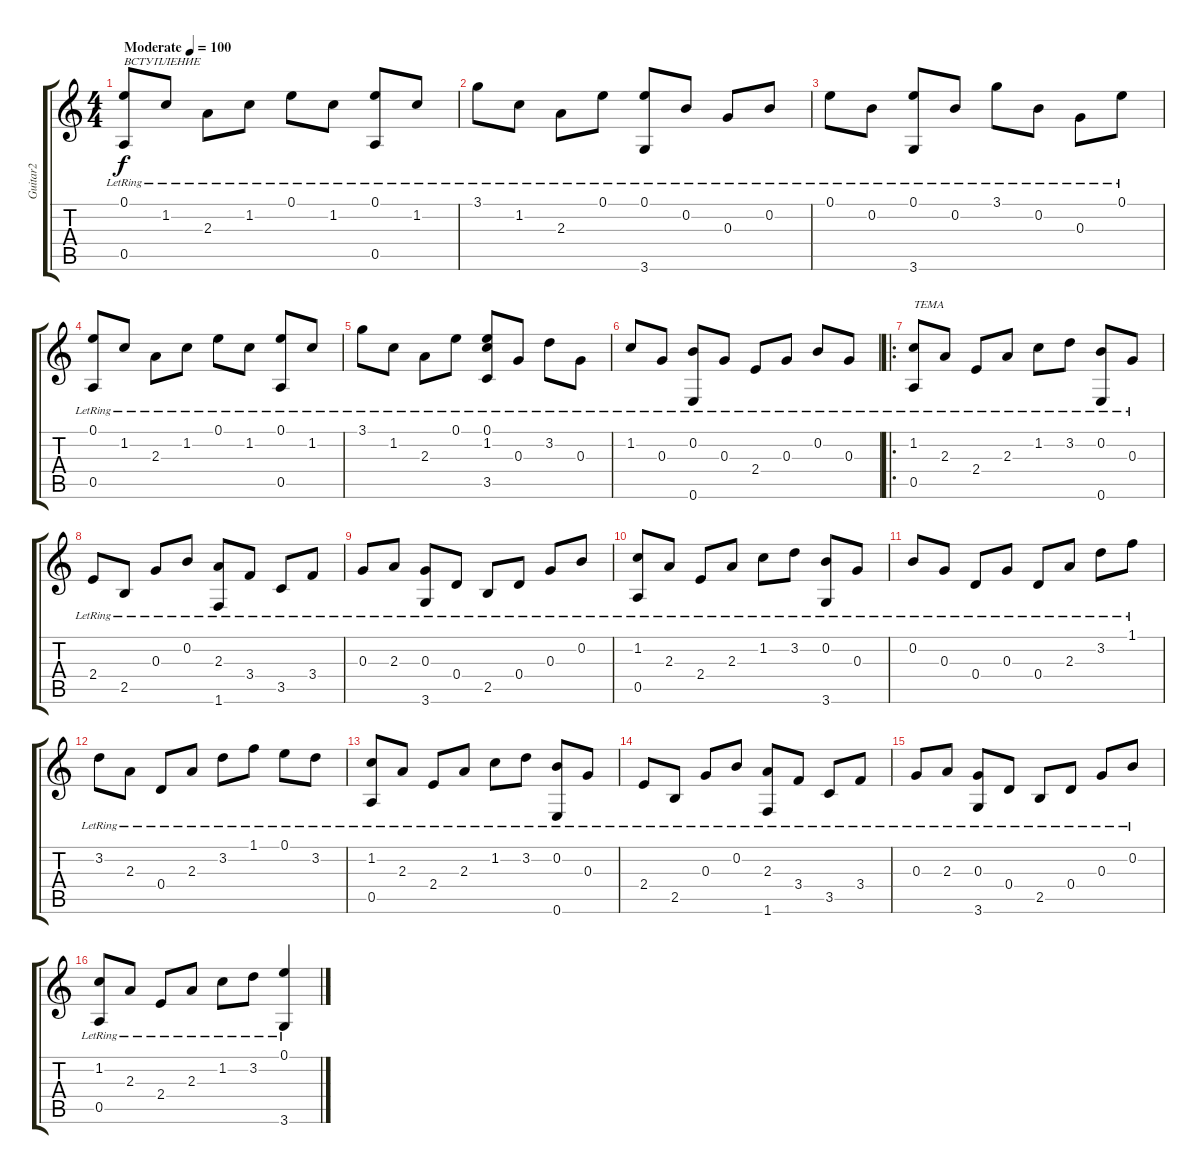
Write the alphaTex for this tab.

\track ("Guitar2" "Guitar2") {instrument acousticguitarsteel}
\staff {score tabs}
\tuning (E4 B3 G3 D3 A2 E2) {hide}
\ts (4 4)
\tempo (100 "Moderate")
\clef g2
\ks c
(0.1{lr} 0.5{lr}).8{txt "ВСТУПЛЕНИЕ" dy f instrument acousticguitarsteel} 1.2{lr}.8 2.3{lr}.8 1.2{lr}.8 0.1{lr}.8 1.2{lr}.8 (0.1{lr} 0.5{lr}).8 1.2{lr}.8 |
3.1{lr}.8 1.2{lr}.8 2.3{lr}.8 0.1{lr}.8 (0.1{lr} 3.6{lr}).8 0.2{lr}.8 0.3{lr}.8 0.2{lr}.8 |
0.1{lr}.8 0.2{lr}.8 (0.1{lr} 3.6{lr}).8 0.2{lr}.8 3.1{lr}.8 0.2{lr}.8 0.3{lr}.8 0.1{lr}.8 |
(0.1{lr} 0.5{lr}).8 1.2{lr}.8 2.3{lr}.8 1.2{lr}.8 0.1{lr}.8 1.2{lr}.8 (0.1{lr} 0.5{lr}).8 1.2{lr}.8 |
3.1{lr}.8 1.2{lr}.8 2.3{lr}.8 0.1{lr}.8 (0.1{lr} 1.2{lr} 3.5{lr}).8 0.3{lr}.8 3.2{lr}.8 0.3{lr}.8 |
1.2{lr}.8 0.3{lr}.8 (0.2{lr} 0.6{lr}).8 0.3{lr}.8 2.4{lr}.8 0.3{lr}.8 0.2{lr}.8 0.3{lr}.8 |
\ro
(1.2{lr} 0.5{lr}).8{txt "ТЕМА"} 2.3{lr}.8 2.4{lr}.8 2.3{lr}.8 1.2{lr}.8 3.2{lr}.8 (0.2{lr} 0.6{lr}).8 0.3{lr}.8 |
2.4{lr}.8 2.5{lr}.8 0.3{lr}.8 0.2{lr}.8 (2.3{lr} 1.6{lr}).8 3.4{lr}.8 3.5{lr}.8 3.4{lr}.8 |
0.3{lr}.8 2.3{lr}.8 (0.3{lr} 3.6{lr}).8 0.4{lr}.8 2.5{lr}.8 0.4{lr}.8 0.3{lr}.8 0.2{lr}.8 |
(1.2{lr} 0.5{lr}).8 2.3{lr}.8 2.4{lr}.8 2.3{lr}.8 1.2{lr}.8 3.2{lr}.8 (0.2{lr} 3.6{lr}).8 0.3{lr}.8 |
0.2{lr}.8 0.3{lr}.8 0.4{lr}.8 0.3{lr}.8 0.4{lr}.8 2.3{lr}.8 3.2{lr}.8 1.1{lr}.8 |
3.2{lr}.8 2.3{lr}.8 0.4{lr}.8 2.3{lr}.8 3.2{lr}.8 1.1{lr}.8 0.1{lr}.8 3.2{lr}.8 |
(1.2{lr} 0.5{lr}).8 2.3{lr}.8 2.4{lr}.8 2.3{lr}.8 1.2{lr}.8 3.2{lr}.8 (0.2{lr} 0.6{lr}).8 0.3{lr}.8 |
2.4{lr}.8 2.5{lr}.8 0.3{lr}.8 0.2{lr}.8 (2.3{lr} 1.6{lr}).8 3.4{lr}.8 3.5{lr}.8 3.4{lr}.8 |
0.3{lr}.8 2.3{lr}.8 (0.3{lr} 3.6{lr}).8 0.4{lr}.8 2.5{lr}.8 0.4{lr}.8 0.3{lr}.8 0.2{lr}.8 |
(1.2{lr} 0.5{lr}).8 2.3{lr}.8 2.4{lr}.8 2.3{lr}.8 1.2{lr}.8 3.2{lr}.8 (0.1{lr} 3.6{lr}).4
